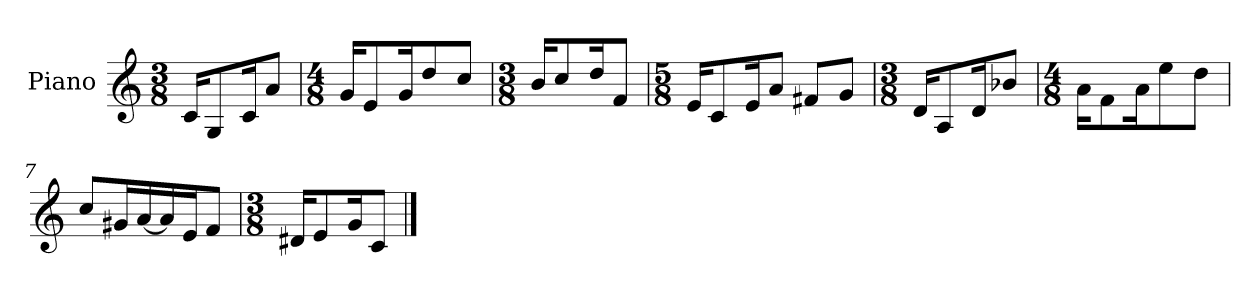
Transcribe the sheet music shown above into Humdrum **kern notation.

**kern
*part1
*staff1
*I"Piano
*I'Pno
*clefG2
*k[]
*C:
*M3/8
=1
16c/KL
8G/
16c/K
8a/J
=2
*M4/8
16g/KL
8e/
16g/K
8dd/
8cc/J
=3
*M3/8
16b/KL
8cc/
16dd/K
8f/J
=4
*M5/8
16e/KL
8c/
16e/K
8a/J
8f#X/L
8g/J
=5
*M3/8
16d/KL
8A/
16d/K
8b-X/J
=6
*M4/8
16a\KL
8f\
16a\K
8ee\
8dd\J
=7
8cc/L
16g#X/L
[16a/
16a/]
16e/J
8f/J
=8
*M3/8
16d#X/KL
8e/
16g/K
8c/J
==
*-
